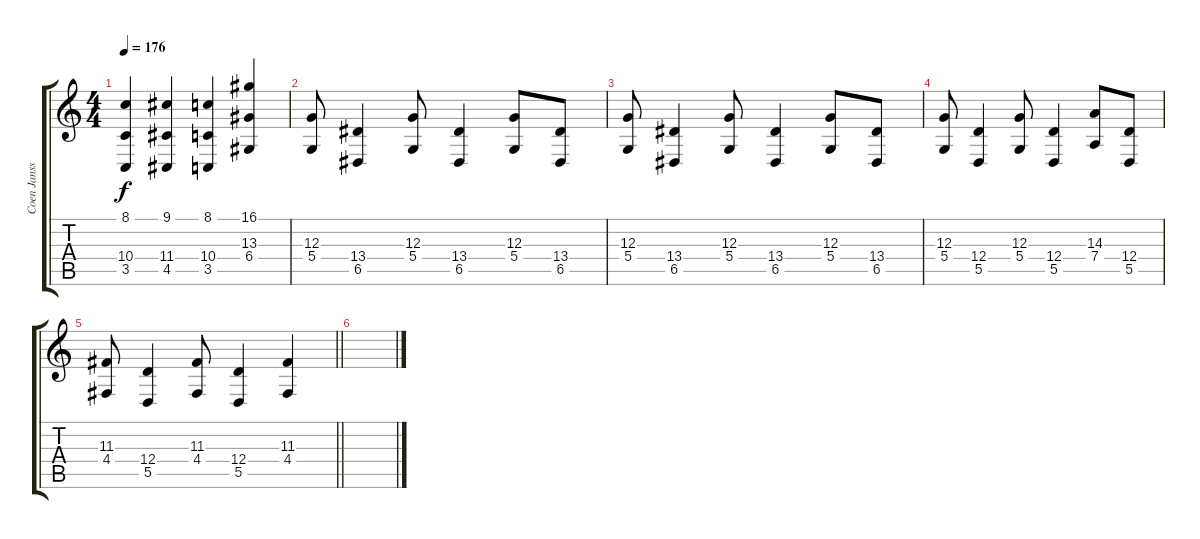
\track ("Coen Janssen" "Coen Janss") {instrument tremolostrings}
\staff {score tabs}
\tuning (E4 B3 G3 D3 A2 E2) {hide}
\ts (4 4)
\tempo 176
\clef g2
\ks c
(8.1 10.4 3.5).4{dy f} (9.1 11.4 4.5).4 (8.1 10.4 3.5).4 (16.1 13.3 6.4).4 |
(12.3 5.4).8 (13.4 6.5).4 (12.3 5.4).8 (13.4 6.5).4 (12.3 5.4).8 (13.4 6.5).8 |
(12.3 5.4).8 (13.4 6.5).4 (12.3 5.4).8 (13.4 6.5).4 (12.3 5.4).8 (13.4 6.5).8 |
(12.3 5.4).8 (12.4 5.5).4 (12.3 5.4).8 (12.4 5.5).4 (14.3 7.4).8 (12.4 5.5).8 |
\barLineRight lightlight
(11.3 4.4).8 (12.4 5.5).4 (11.3 4.4).8 (12.4 5.5).4 (11.3 4.4).4 |
\section ("" "")
